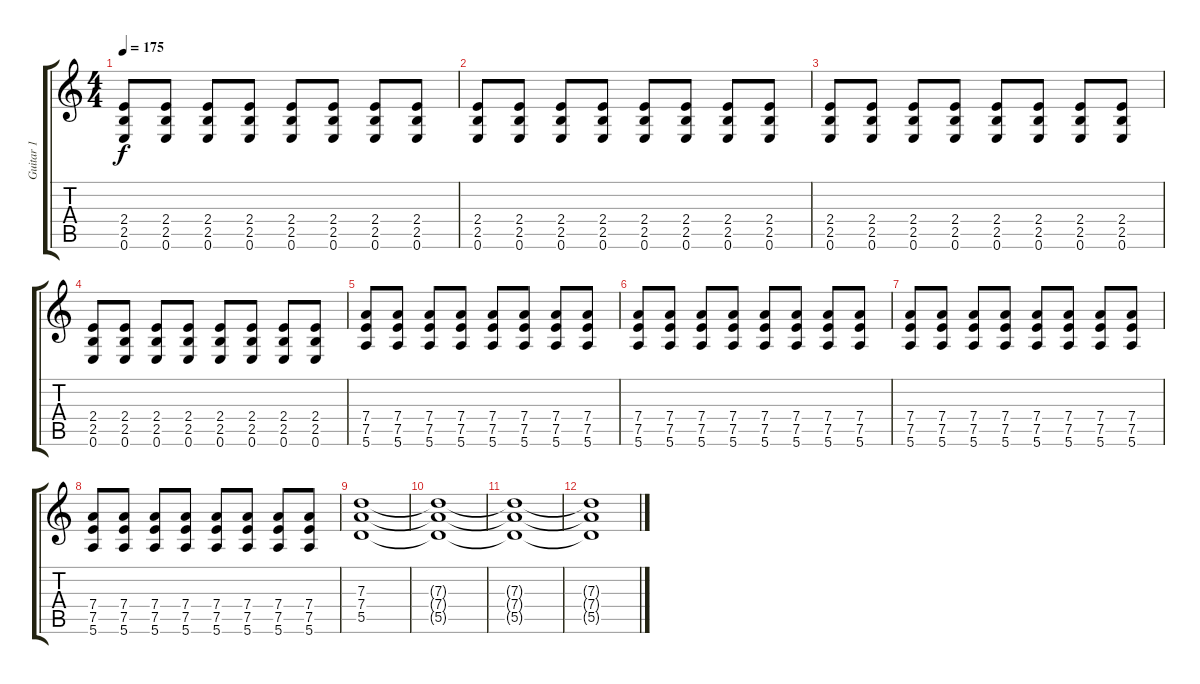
\track ("Guitar 1" "Guitar 1") {instrument distortionguitar}
\staff {score tabs}
\tuning (E4 B3 G3 D3 A2 E2) {hide}
\ts (4 4)
\tempo 175
\clef g2
\ks c
(2.4 2.5 0.6).8{dy f} (2.4 2.5 0.6).8 (2.4 2.5 0.6).8 (2.4 2.5 0.6).8 (2.4 2.5 0.6).8 (2.4 2.5 0.6).8 (2.4 2.5 0.6).8 (2.4 2.5 0.6).8 |
(2.4 2.5 0.6).8 (2.4 2.5 0.6).8 (2.4 2.5 0.6).8 (2.4 2.5 0.6).8 (2.4 2.5 0.6).8 (2.4 2.5 0.6).8 (2.4 2.5 0.6).8 (2.4 2.5 0.6).8 |
(2.4 2.5 0.6).8 (2.4 2.5 0.6).8 (2.4 2.5 0.6).8 (2.4 2.5 0.6).8 (2.4 2.5 0.6).8 (2.4 2.5 0.6).8 (2.4 2.5 0.6).8 (2.4 2.5 0.6).8 |
(2.4 2.5 0.6).8 (2.4 2.5 0.6).8 (2.4 2.5 0.6).8 (2.4 2.5 0.6).8 (2.4 2.5 0.6).8 (2.4 2.5 0.6).8 (2.4 2.5 0.6).8 (2.4 2.5 0.6).8 |
(7.4 7.5 5.6).8 (7.4 7.5 5.6).8 (7.4 7.5 5.6).8 (7.4 7.5 5.6).8 (7.4 7.5 5.6).8 (7.4 7.5 5.6).8 (7.4 7.5 5.6).8 (7.4 7.5 5.6).8 |
(7.4 7.5 5.6).8 (7.4 7.5 5.6).8 (7.4 7.5 5.6).8 (7.4 7.5 5.6).8 (7.4 7.5 5.6).8 (7.4 7.5 5.6).8 (7.4 7.5 5.6).8 (7.4 7.5 5.6).8 |
(7.4 7.5 5.6).8 (7.4 7.5 5.6).8 (7.4 7.5 5.6).8 (7.4 7.5 5.6).8 (7.4 7.5 5.6).8 (7.4 7.5 5.6).8 (7.4 7.5 5.6).8 (7.4 7.5 5.6).8 |
(7.4 7.5 5.6).8 (7.4 7.5 5.6).8 (7.4 7.5 5.6).8 (7.4 7.5 5.6).8 (7.4 7.5 5.6).8 (7.4 7.5 5.6).8 (7.4 7.5 5.6).8 (7.4 7.5 5.6).8 |
(7.3 7.4 5.5).1 |
(7.3{t} 7.4{t} 5.5{t}).1 |
(7.3{t} 7.4{t} 5.5{t}).1 |
(7.3{t} 7.4{t} 5.5{t}).1
